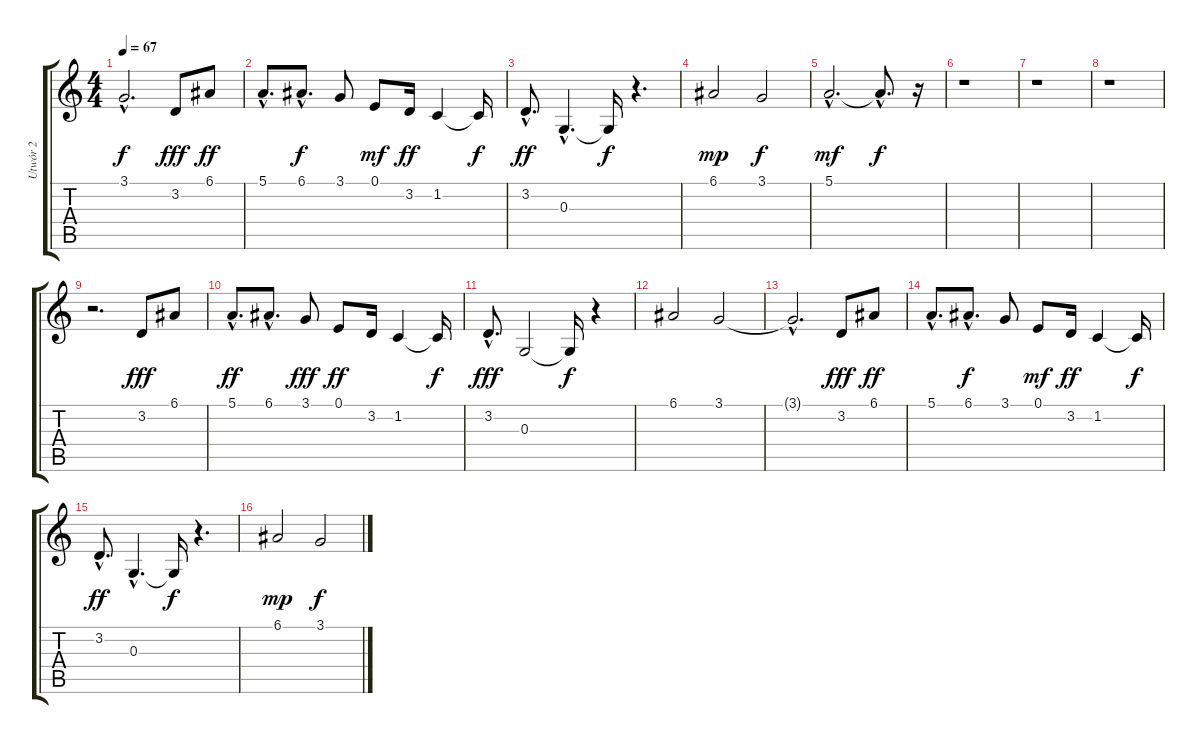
\track ("Utwór 2" "Utwór 2") {instrument choiraahs}
\staff {score tabs}
\tuning (E4 B3 G3 D3 A2 E2) {hide}
\ts (4 4)
\tempo 67
\clef g2
\ks c
3.1{hac t}.2{d dy f} 3.2.8{dy fff} 6.1.8{dy ff} |
5.1{hac}.8{d} 6.1{hac}.8{d dy f} 3.1.8 0.1.8{dy mf} 3.2.16{dy ff} 1.2.4 1.2{t}.16{dy f} |
3.2{hac}.8{d dy ff} 0.3{hac}.4{d} 0.3{t}.16{dy f} r.4{d} |
6.1.2{dy mp} 3.1.2{dy f} |
5.1{hac}.2{d dy mf} 5.1{hac t}.8{d dy f} r.16 |
r.1 |
r.1 |
r.1 |
r.2{d} 3.2.8{dy fff} 6.1.8 |
5.1{hac}.8{d dy ff} 6.1{hac}.8{d} 3.1.8{dy fff} 0.1.8{dy ff} 3.2.16 1.2.4 1.2{t}.16{dy f} |
3.2{hac}.8{d dy fff} 0.3.2 0.3{t}.16{dy f} r.4 |
6.1.2 3.1.2 |
3.1{hac t}.2{d} 3.2.8{dy fff} 6.1.8{dy ff} |
5.1{hac}.8{d} 6.1{hac}.8{d dy f} 3.1.8 0.1.8{dy mf} 3.2.16{dy ff} 1.2.4 1.2{t}.16{dy f} |
3.2{hac}.8{d dy ff} 0.3{hac}.4{d} 0.3{t}.16{dy f} r.4{d} |
6.1.2{dy mp} 3.1.2{dy f}
